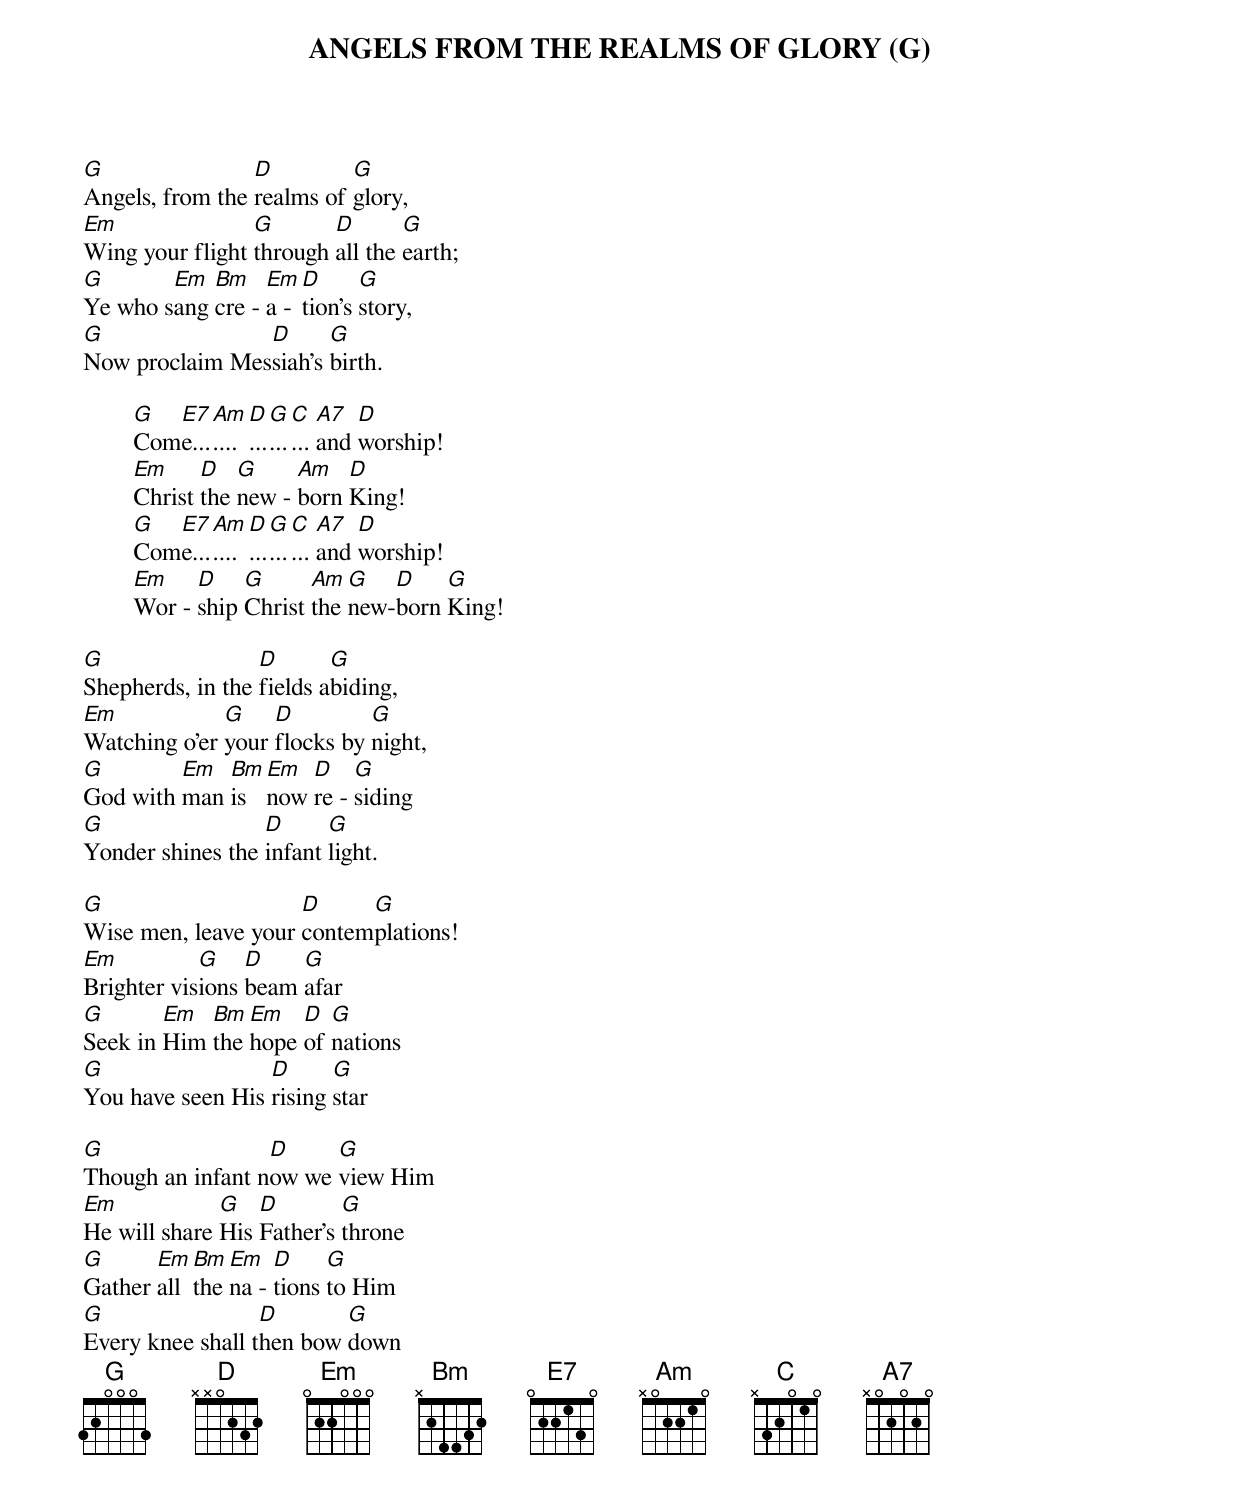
ANGELS FROM THE REALMS OF GLORY (G)

G                D         G
Angels, from the realms of glory,
Em               G       D       G
Wing your flight through all the earth;
G       Em  Bm    Em  D      G
Ye who sang cre - a - tion's story,
G               D      G
Now proclaim Messiah's birth.

	G  E7  Am  D  G  C   A7  D
	Come................ and worship!
	Em     D   G     Am   D
	Christ the new - born King!
	G  E7  Am  D  G  C   A7  D
	Come................ and worship!
	Em    D    G      Am  G   D    G
	Wor - ship Christ the new-born King!

G                 D       G
Shepherds, in the fields abiding,
Em            G    D         G
Watching o'er your flocks by night,
G        Em  Bm  Em  D    G
God with man is  now re - siding
G                 D      G
Yonder shines the infant light.

G                    D     G
Wise men, leave your contemplations!
Em          G    D    G
Brighter visions beam afar
G       Em  Bm  Em   D  G
Seek in Him the hope of nations
G                 D      G
You have seen His rising star

G                 D     G
Though an infant now we view Him
Em            G   D        G
He will share His Father's throne
G      Em  Bm  Em   D     G
Gather all the na - tions to Him
G                 D       G
Every knee shall then bow down
